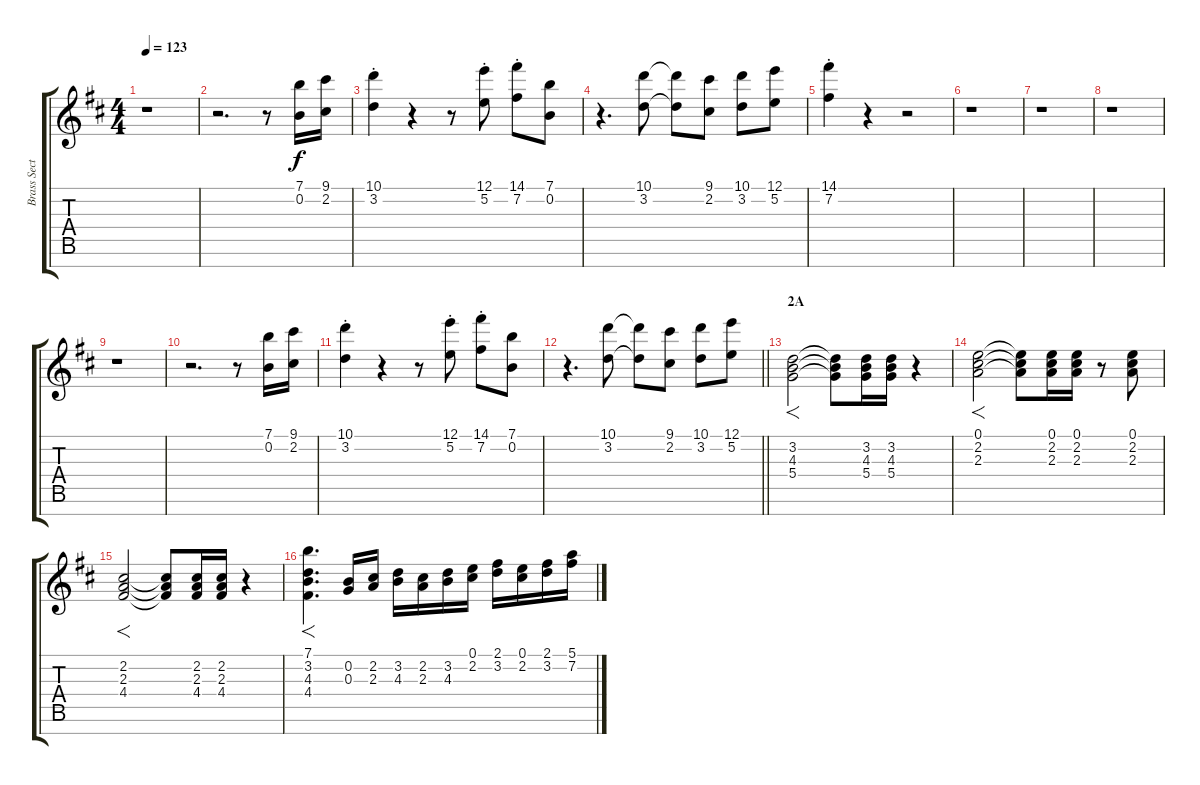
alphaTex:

\track ("Brass Section I" "Brass Sect") {instrument brasssection}
\staff {score tabs}
\tuning (E5 B4 G4 D4 A3 E3 B2) {hide}
\ts (4 4)
\tempo 123
\clef g2
\ks d
r.1{dy f} |
r.2{d} r.8 (7.1 0.2).16 (9.1 2.2).16 |
(10.1{st} 3.2{st}).4 r.4 r.8 (12.1{st} 5.2{st}).8 (14.1{st} 7.2{st}).8 (7.1 0.2).8 |
r.4{d} (10.1 3.2).8 (10.1{t} 3.2{t}).8 (9.1 2.2).8 (10.1 3.2).8 (12.1 5.2).8 |
(14.1{st} 7.2).4 r.4 r.2 |
r.1 |
r.1 |
r.1 |
r.1 |
r.2{d} r.8 (7.1 0.2).16 (9.1 2.2).16 |
(10.1{st} 3.2{st}).4 r.4 r.8 (12.1{st} 5.2{st}).8 (14.1{st} 7.2{st}).8 (7.1 0.2).8 |
\barLineRight lightlight
r.4{d} (10.1 3.2).8 (10.1{t} 3.2{t}).8 (9.1 2.2).8 (10.1 3.2).8 (12.1 5.2).8 |
\section ("" "2A")
(3.2 4.3 5.4).2{f} (3.2{t} 4.3{t} 5.4{t}).8 (3.2 4.3 5.4).16 (3.2 4.3 5.4).16 r.4 |
(0.1 2.2 2.3).2{f} (0.1{t} 2.2{t} 2.3{t}).8 (0.1 2.2 2.3).16 (0.1 2.2 2.3).16 r.8 (0.1 2.2 2.3).8 |
(2.2 2.3 4.4).2{f} (2.2{t} 2.3{t} 4.4{t}).8 (2.2 2.3 4.4).16 (2.2 2.3 4.4).16 r.4 |
(7.1 3.2 4.3 4.4).4{f d} (0.2 0.3).16 (2.2 2.3).16 (3.2 4.3).16 (2.2 2.3).16 (3.2 4.3).16 (0.1 2.2).16 (2.1 3.2).16 (0.1 2.2).16 (2.1 3.2).16 (5.1 7.2).16
